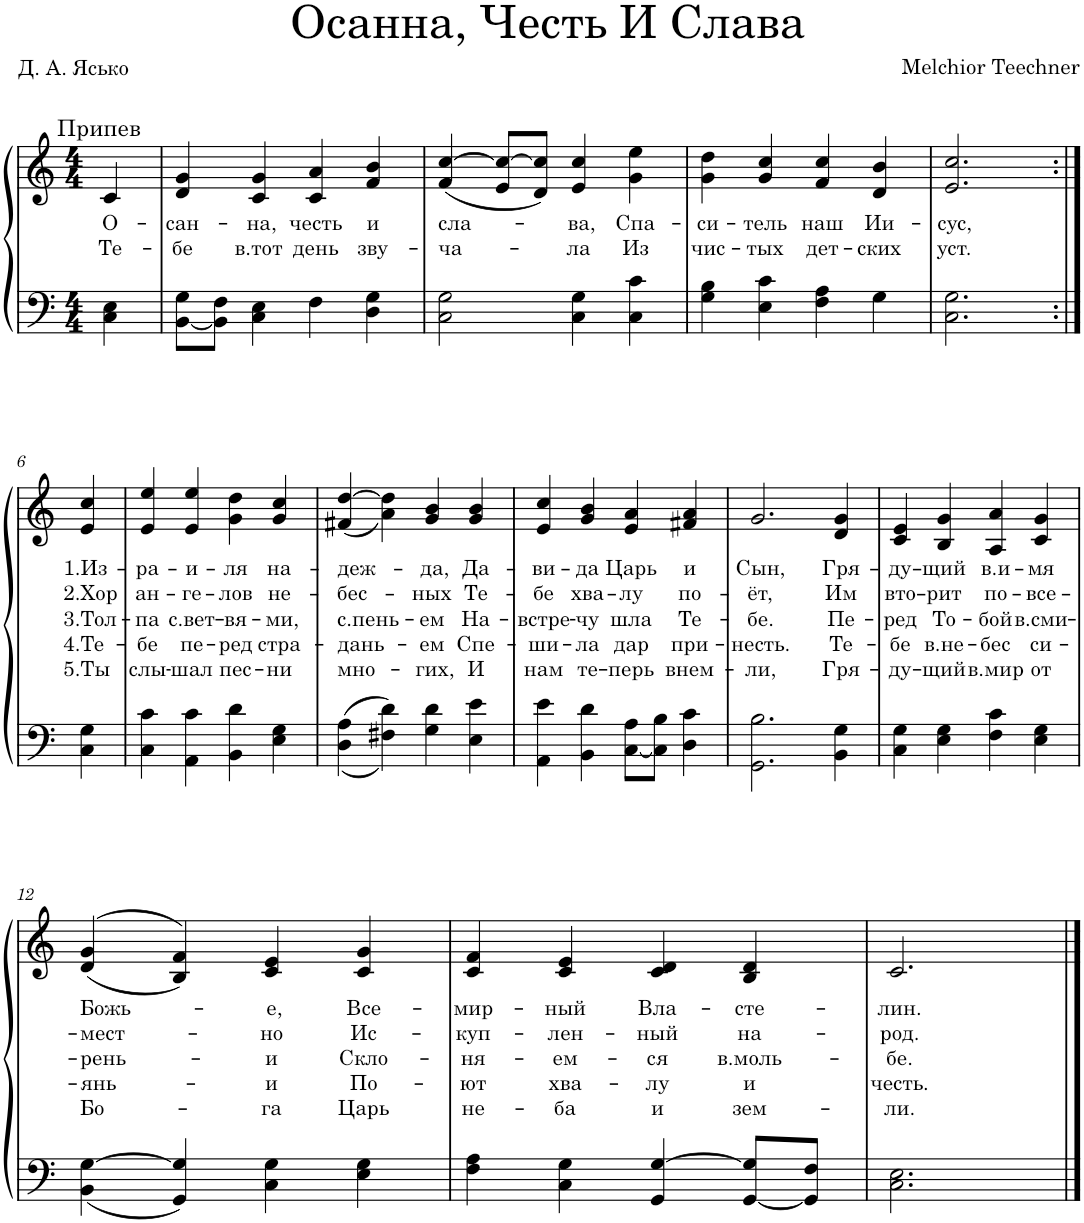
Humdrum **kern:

**kern	**kern	**text	**text	**text	**text	**text
*part1	*part1	*part1	*part1	*part1	*part1	*part1
*staff2	*staff1	*staff1	*staff1	*staff1	*staff1	*staff1
*I"Piano	*	*	*	*	*	*
*I'Pno.	*	*	*	*	*	*
*clefF4	*clefG2	*	*	*	*	*
*k[]	*k[]	*	*	*	*	*
*M4/4	*M4/4	*	*	*	*	*
=1	=1	=1	=1	=1	=1	=1
!	!LO:TX:a:t=Припев	!	!	!	!	!
!	!	!LO:LY:b	!LO:LY:b	!	!	!
4C\ 4E\	4c/	О-	Те-	.	.	.
=2	=2	=2	=2	=2	=2	=2
!	!	!LO:LY:b	!LO:LY:b	!	!	!
[8BB\ 8G\L	4d/ 4g/	-сан-	-бе	.	.	.
8BB\] 8F\J	.	.	.	.	.	.
!	!	!LO:LY:b	!LO:LY:b	!	!	!
4C\ 4E\	4c/ 4g/	-на,	в.тот	.	.	.
!	!	!LO:LY:b	!LO:LY:b	!	!	!
4F\	4c/ 4a/	честь	день	.	.	.
!	!	!LO:LY:b	!LO:LY:b	!	!	!
4D\ 4G\	4f/ 4b/	и	зву-	.	.	.
=3	=3	=3	=3	=3	=3	=3
!	!	!LO:LY:b	!LO:LY:b	!	!	!
2C\ 2G\	(4f/ [4cc/	сла-	-ча-	.	.	.
.	8e/ 8cc/_L	.	.	.	.	.
.	8d/ 8cc/]J)	.	.	.	.	.
!	!	!LO:LY:b	!LO:LY:b	!	!	!
4C\ 4G\	4e/ 4cc/	-ва,	-ла	.	.	.
!	!	!LO:LY:b	!LO:LY:b	!	!	!
4C\ 4c\	4g\ 4ee\	Спа-	Из	.	.	.
=4	=4	=4	=4	=4	=4	=4
!	!	!LO:LY:b	!LO:LY:b	!	!	!
4G\ 4B\	4g\ 4dd\	-си-	чис-	.	.	.
!	!	!LO:LY:b	!LO:LY:b	!	!	!
4E\ 4c\	4g/ 4cc/	-тель	-тых	.	.	.
!	!	!LO:LY:b	!LO:LY:b	!	!	!
4F\ 4A\	4f/ 4cc/	наш	дет-	.	.	.
!	!	!LO:LY:b	!LO:LY:b	!	!	!
4G\	4d/ 4b/	Ии-	-ских	.	.	.
=5	=5	=5	=5	=5	=5	=5
!	!	!LO:LY:b	!LO:LY:b	!	!	!
2.C\ 2.G\	2.e/ 2.cc/	-сус,	уст.	.	.	.
!!LO:LB:g=z
=6:|!	=6:|!	=6:|!	=6:|!	=6:|!	=6:|!	=6:|!
!	!	!LO:LY:b	!LO:LY:b	!LO:LY:b	!LO:LY:b	!LO:LY:b
4C\ 4G\	4e/ 4cc/	1.Из-	2.Хор	3.Тол-	4.Те-	5.Ты
=7	=7	=7	=7	=7	=7	=7
!	!	!LO:LY:b	!LO:LY:b	!LO:LY:b	!LO:LY:b	!LO:LY:b
4C\ 4c\	4e/ 4ee/	-ра-	ан-	-па	-бе	слы-
!	!	!LO:LY:b	!LO:LY:b	!LO:LY:b	!LO:LY:b	!LO:LY:b
4AA\ 4c\	4e/ 4ee/	-и-	-ге-	с.вет-	пе-	-шал
!	!	!LO:LY:b	!LO:LY:b	!LO:LY:b	!LO:LY:b	!LO:LY:b
4BB\ 4d\	4g\ 4dd\	-ля	-лов	-вя-	-ред	пес-
!	!	!LO:LY:b	!LO:LY:b	!LO:LY:b	!LO:LY:b	!LO:LY:b
4E\ 4G\	4g/ 4cc/	на-	не-	-ми,	стра-	-ни
=8	=8	=8	=8	=8	=8	=8
!	!	!LO:LY:b	!LO:LY:b	!LO:LY:b	!LO:LY:b	!LO:LY:b
4D\ 4A\	(<4f#X/ [4dd/	-деж-	-бес-	с.пень-	-дань-	мно-
4F#X\ 4d\	4a\ 4dd\])	.	.	.	.	.
!	!	!LO:LY:b	!LO:LY:b	!LO:LY:b	!LO:LY:b	!LO:LY:b
4G\ 4d\	4g/ 4b/	-да,	-ных	-ем	-ем	-гих,
!	!	!LO:LY:b	!LO:LY:b	!LO:LY:b	!LO:LY:b	!LO:LY:b
4E\ 4e\	4g/ 4b/	Да-	Те-	На-	Спе-	И
=9	=9	=9	=9	=9	=9	=9
!	!	!LO:LY:b	!LO:LY:b	!LO:LY:b	!LO:LY:b	!LO:LY:b
4AA\ 4e\	4e/ 4cc/	-ви-	-бе	-встре-	-ши-	нам
!	!	!LO:LY:b	!LO:LY:b	!LO:LY:b	!LO:LY:b	!LO:LY:b
4BB\ 4d\	4g/ 4b/	-да	хва-	-чу	-ла	те-
!	!	!LO:LY:b	!LO:LY:b	!LO:LY:b	!LO:LY:b	!LO:LY:b
[8C\ 8A\L	4e/ 4a/	Царь	-лу	шла	дар	-перь
8C\] 8B\J	.	.	.	.	.	.
!	!	!LO:LY:b	!LO:LY:b	!LO:LY:b	!LO:LY:b	!LO:LY:b
4D\ 4c\	4f#X/ 4a/	и	по-	Те-	при-	внем-
=10	=10	=10	=10	=10	=10	=10
!	!	!LO:LY:b	!LO:LY:b	!LO:LY:b	!LO:LY:b	!LO:LY:b
2.GG\ 2.B\	2.g/	Сын,	-ёт,	-бе.	-несть.	-ли,
!	!	!LO:LY:b	!LO:LY:b	!LO:LY:b	!LO:LY:b	!LO:LY:b
4BB\ 4G\	4d/ 4g/	Гря-	Им	Пе-	Те-	Гря-
=11	=11	=11	=11	=11	=11	=11
!	!	!LO:LY:b	!LO:LY:b	!LO:LY:b	!LO:LY:b	!LO:LY:b
4C\ 4G\	4c/ 4e/	-ду-	вто-	-ред	-бе	-ду-
!	!	!LO:LY:b	!LO:LY:b	!LO:LY:b	!LO:LY:b	!LO:LY:b
4E\ 4G\	4B/ 4g/	-щий	-рит	То-	в.не-	-щий
!	!	!LO:LY:b	!LO:LY:b	!LO:LY:b	!LO:LY:b	!LO:LY:b
4F\ 4c\	4A/ 4a/	в.и-	по-	-бой	-бес	в.мир
!	!	!LO:LY:b	!LO:LY:b	!LO:LY:b	!LO:LY:b	!LO:LY:b
4E\ 4G\	4c/ 4g/	-мя	-все-	в.сми-	си-	от
!!LO:LB:g=z
=12	=12	=12	=12	=12	=12	=12
!	!	!LO:LY:b	!LO:LY:b	!LO:LY:b	!LO:LY:b	!LO:LY:b
4BB\ [4G\	(>(4d/ 4g/	Божь-	-мест-	-рень-	-янь-	Бо-
4GG/ 4G/]	4B/ 4f/))	.	.	.	.	.
!	!	!LO:LY:b	!LO:LY:b	!LO:LY:b	!LO:LY:b	!LO:LY:b
4C\ 4G\	4c/ 4e/	-е,	-но	-и	-и	-га
!	!	!LO:LY:b	!LO:LY:b	!LO:LY:b	!LO:LY:b	!LO:LY:b
4E\ 4G\	4c/ 4g/	Все-	Ис-	Скло-	По-	Царь
=13	=13	=13	=13	=13	=13	=13
!	!	!LO:LY:b	!LO:LY:b	!LO:LY:b	!LO:LY:b	!LO:LY:b
4F\ 4A\	4c/ 4f/	-мир-	-куп-	-ня-	-ют	не-
!	!	!LO:LY:b	!LO:LY:b	!LO:LY:b	!LO:LY:b	!LO:LY:b
4C\ 4G\	4c/ 4e/	-ный	-лен-	-ем-	хва-	-ба
!	!	!LO:LY:b	!LO:LY:b	!LO:LY:b	!LO:LY:b	!LO:LY:b
4GG/ [4G/	4c/ 4d/	Вла-	-ный	-ся	-лу	и
!	!	!LO:LY:b	!LO:LY:b	!LO:LY:b	!LO:LY:b	!LO:LY:b
[8GG/ 8G/]L	4B/ 4d/	-сте-	на-	в.моль-	и	зем-
8GG/] 8F/J	.	.	.	.	.	.
=14	=14	=14	=14	=14	=14	=14
!	!	!LO:LY:b	!LO:LY:b	!LO:LY:b	!LO:LY:b	!LO:LY:b
2.C\ 2.E\	2.c/	-лин.	-род.	-бе.	честь.	-ли.
==	==	==	==	==	==	==
*-	*-	*-	*-	*-	*-	*-
